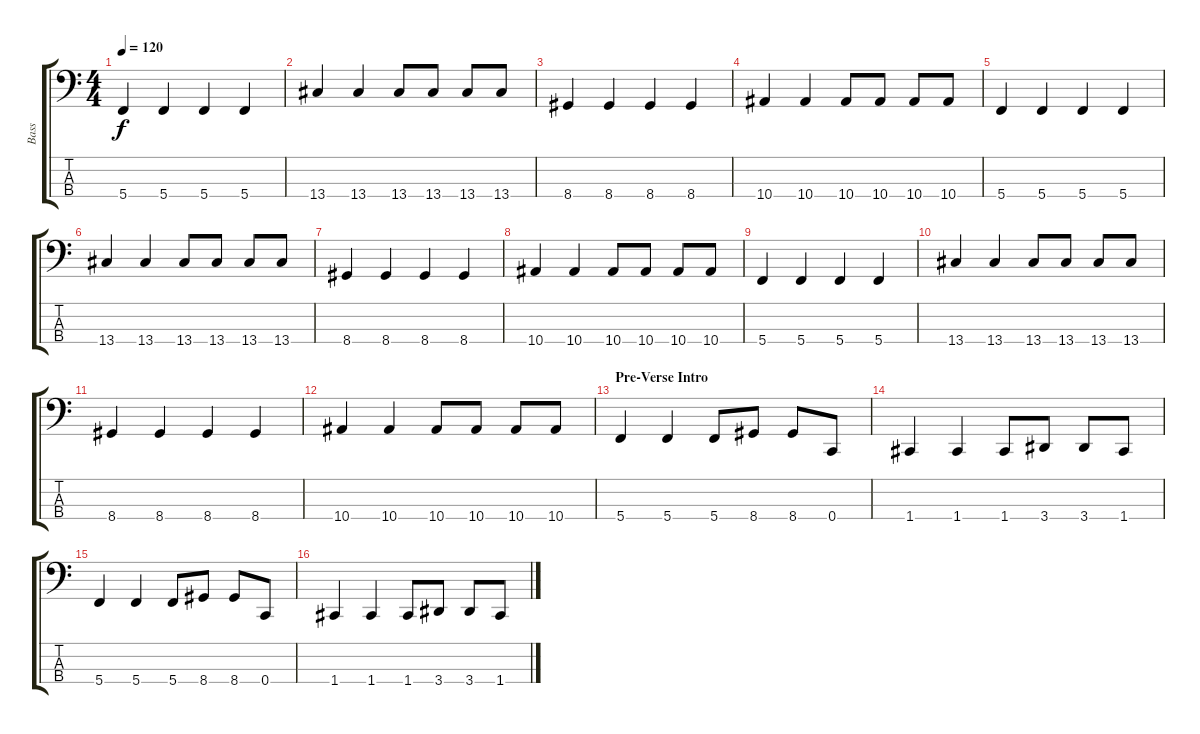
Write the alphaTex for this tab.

\track ("Bass" "Bass") {instrument slapbass2}
\staff {score tabs}
\tuning (G2 D2 A1 C1) {hide}
\ts (4 4)
\tempo 120
\clef f4
\ks c
5.4.4{dy f} 5.4.4 5.4.4 5.4.4 |
13.4.4 13.4.4 13.4.8 13.4.8 13.4.8 13.4.8 |
8.4.4 8.4.4 8.4.4 8.4.4 |
10.4.4 10.4.4 10.4.8 10.4.8 10.4.8 10.4.8 |
5.4.4 5.4.4 5.4.4 5.4.4 |
13.4.4 13.4.4 13.4.8 13.4.8 13.4.8 13.4.8 |
8.4.4 8.4.4 8.4.4 8.4.4 |
10.4.4 10.4.4 10.4.8 10.4.8 10.4.8 10.4.8 |
5.4.4 5.4.4 5.4.4 5.4.4 |
13.4.4 13.4.4 13.4.8 13.4.8 13.4.8 13.4.8 |
8.4.4 8.4.4 8.4.4 8.4.4 |
10.4.4 10.4.4 10.4.8 10.4.8 10.4.8 10.4.8 |
\section ("" "Pre-Verse Intro")
5.4.4 5.4.4 5.4.8 8.4.8 8.4.8 0.4.8 |
1.4.4 1.4.4 1.4.8 3.4.8 3.4.8 1.4.8 |
5.4.4 5.4.4 5.4.8 8.4.8 8.4.8 0.4.8 |
1.4.4 1.4.4 1.4.8 3.4.8 3.4.8 1.4.8
